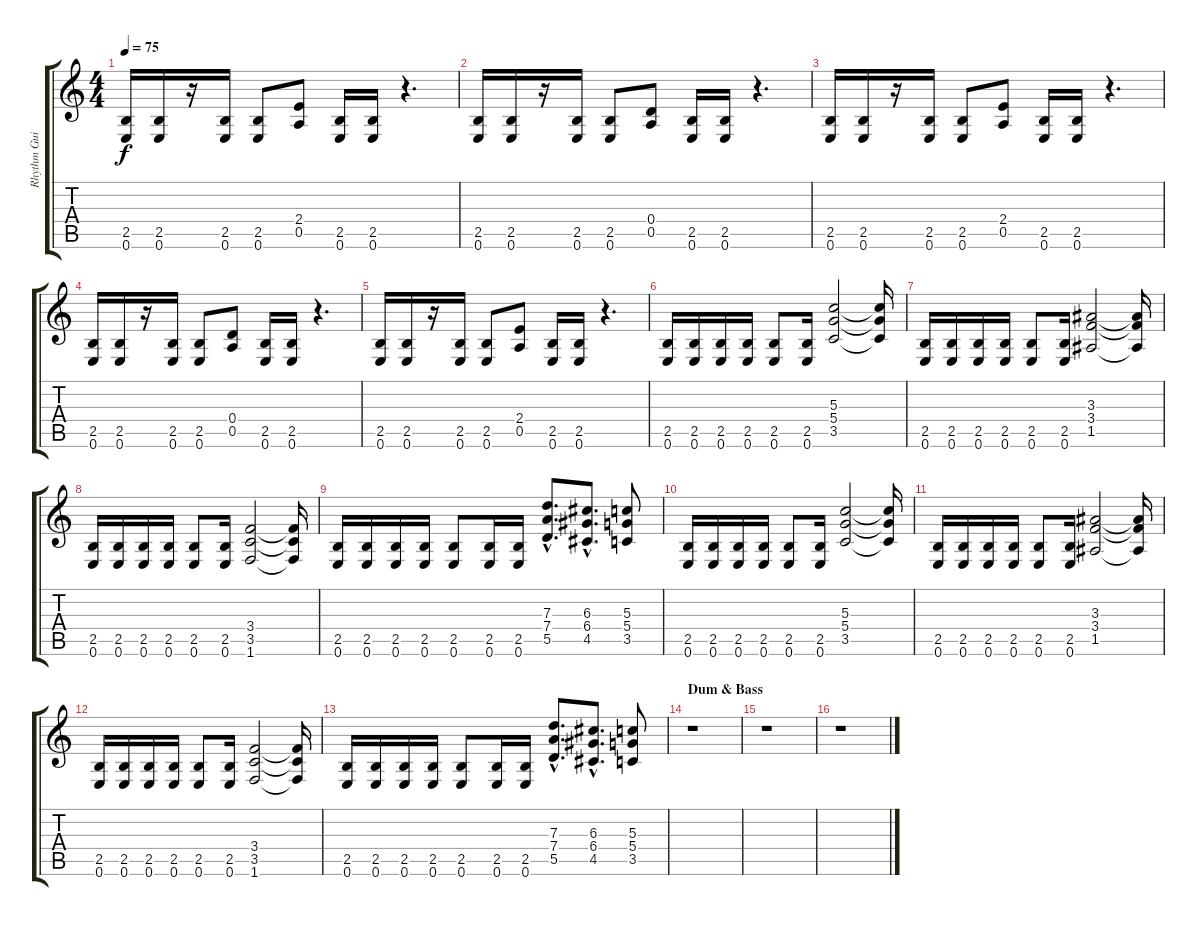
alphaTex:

\track ("Rhythm Guitar" "Rhythm Gui") {instrument overdrivenguitar}
\staff {score tabs}
\tuning (E4 B3 G3 D3 A2 E2) {hide}
\ts (4 4)
\tempo 75
\clef g2
\ks c
(2.5 0.6).16{dy f} (2.5 0.6).16 r.16 (2.5 0.6).16 (2.5 0.6).8 (2.4 0.5).8 (2.5 0.6).16 (2.5 0.6).16 r.4{d} |
(2.5 0.6).16 (2.5 0.6).16 r.16 (2.5 0.6).16 (2.5 0.6).8 (0.4 0.5).8 (2.5 0.6).16 (2.5 0.6).16 r.4{d} |
(2.5 0.6).16 (2.5 0.6).16 r.16 (2.5 0.6).16 (2.5 0.6).8 (2.4 0.5).8 (2.5 0.6).16 (2.5 0.6).16 r.4{d} |
(2.5 0.6).16 (2.5 0.6).16 r.16 (2.5 0.6).16 (2.5 0.6).8 (0.4 0.5).8 (2.5 0.6).16 (2.5 0.6).16 r.4{d} |
(2.5 0.6).16 (2.5 0.6).16 r.16 (2.5 0.6).16 (2.5 0.6).8 (2.4 0.5).8 (2.5 0.6).16 (2.5 0.6).16 r.4{d} |
(2.5 0.6).16 (2.5 0.6).16 (2.5 0.6).16 (2.5 0.6).16 (2.5 0.6).8 (2.5 0.6).16 (5.3 5.4 3.5).2 (5.3{t} 5.4{t} 3.5{t}).16 |
(2.5 0.6).16 (2.5 0.6).16 (2.5 0.6).16 (2.5 0.6).16 (2.5 0.6).8 (2.5 0.6).16 (3.3 3.4 1.5).2 (3.3{t} 3.4{t} 1.5{t}).16 |
(2.5 0.6).16 (2.5 0.6).16 (2.5 0.6).16 (2.5 0.6).16 (2.5 0.6).8 (2.5 0.6).16 (3.4 3.5 1.6).2 (3.4{t} 3.5{t} 1.6{t}).16 |
(2.5 0.6).16 (2.5 0.6).16 (2.5 0.6).16 (2.5 0.6).16 (2.5 0.6).8 (2.5 0.6).16 (2.5 0.6).16 (7.3{hac} 7.4{hac} 5.5{hac}).8{d} (6.3{hac} 6.4{hac} 4.5{hac}).8{d} (5.3 5.4 3.5).8 |
(2.5 0.6).16 (2.5 0.6).16 (2.5 0.6).16 (2.5 0.6).16 (2.5 0.6).8 (2.5 0.6).16 (5.3 5.4 3.5).2 (5.3{t} 5.4{t} 3.5{t}).16 |
(2.5 0.6).16 (2.5 0.6).16 (2.5 0.6).16 (2.5 0.6).16 (2.5 0.6).8 (2.5 0.6).16 (3.3 3.4 1.5).2 (3.3{t} 3.4{t} 1.5{t}).16 |
(2.5 0.6).16 (2.5 0.6).16 (2.5 0.6).16 (2.5 0.6).16 (2.5 0.6).8 (2.5 0.6).16 (3.4 3.5 1.6).2 (3.4{t} 3.5{t} 1.6{t}).16 |
(2.5 0.6).16 (2.5 0.6).16 (2.5 0.6).16 (2.5 0.6).16 (2.5 0.6).8 (2.5 0.6).16 (2.5 0.6).16 (7.3{hac} 7.4{hac} 5.5{hac}).8{d} (6.3{hac} 6.4{hac} 4.5{hac}).8{d} (5.3 5.4 3.5).8 |
\section ("" "Dum & Bass")
r.1 |
r.1 |
r.1
